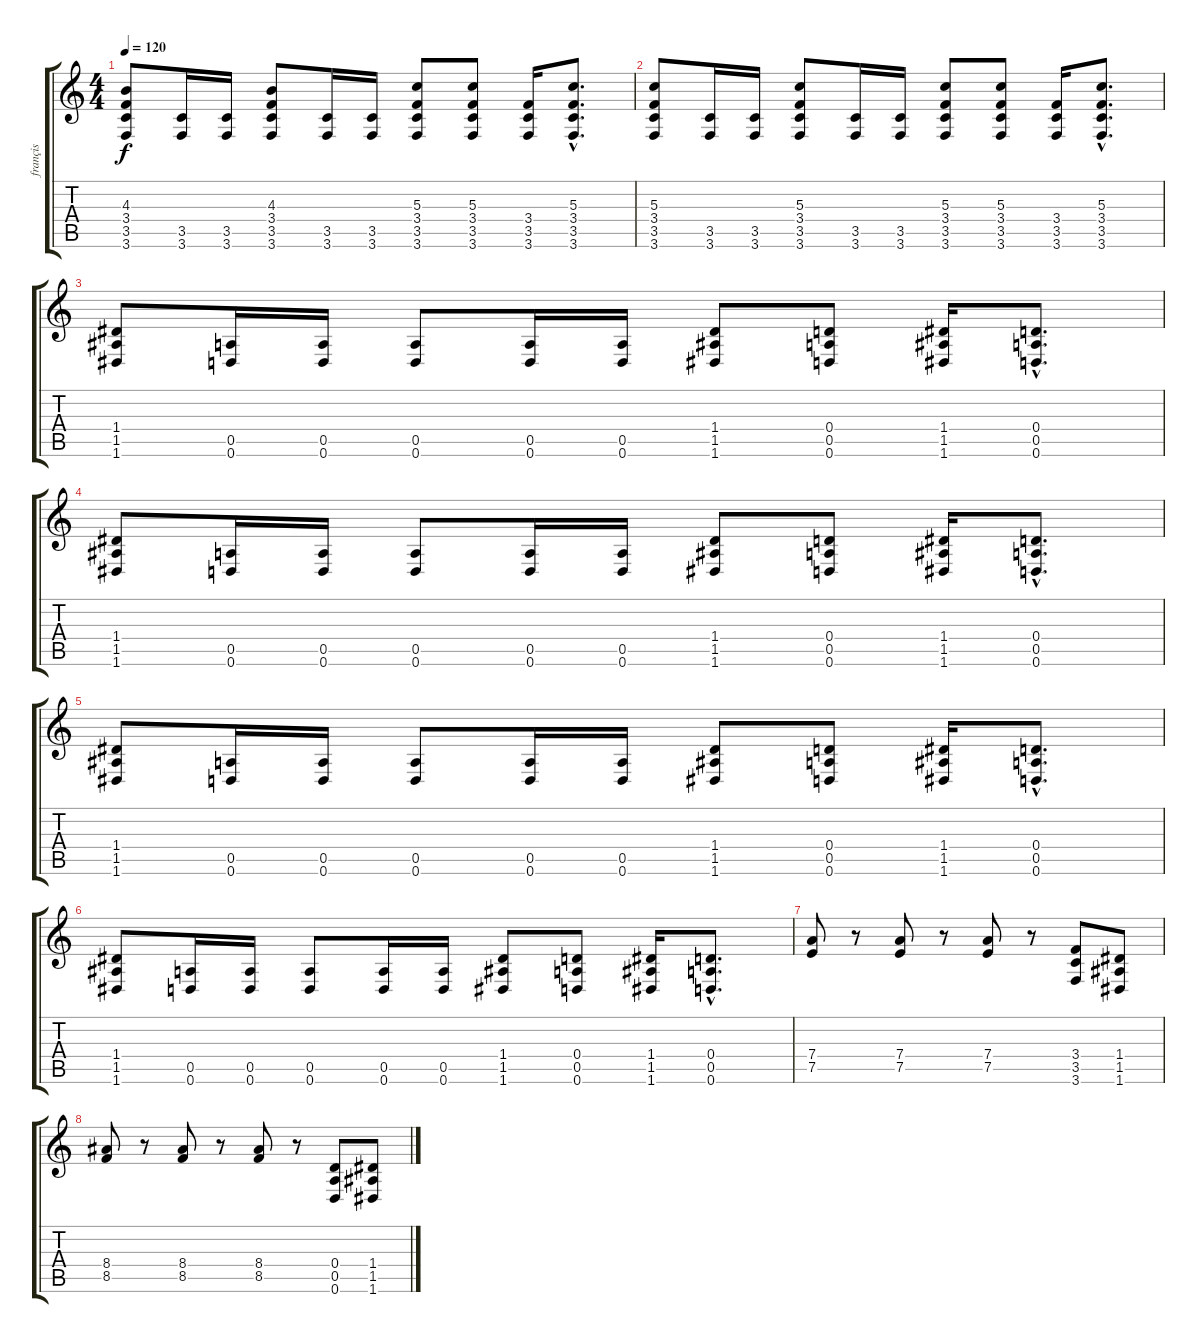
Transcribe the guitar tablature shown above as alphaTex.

\track ("françis" "françis") {instrument distortionguitar}
\staff {score tabs}
\tuning (E4 B3 G3 D3 A2 D2) {hide}
\ts (4 4)
\tempo 120
\clef g2
\ks c
(4.3 3.4 3.5 3.6).8{dy f} (3.5 3.6).16 (3.5 3.6).16 (4.3 3.4 3.5 3.6).8 (3.5 3.6).16 (3.5 3.6).16 (5.3 3.4 3.5 3.6).8 (5.3 3.4 3.5 3.6).8 (3.4 3.5 3.6).16 (5.3{hac} 3.4{hac} 3.5{hac} 3.6{hac}).8{d} |
(5.3 3.4 3.5 3.6).8 (3.5 3.6).16 (3.5 3.6).16 (5.3 3.4 3.5 3.6).8 (3.5 3.6).16 (3.5 3.6).16 (5.3 3.4 3.5 3.6).8 (5.3 3.4 3.5 3.6).8 (3.4 3.5 3.6).16 (5.3{hac} 3.4{hac} 3.5{hac} 3.6{hac}).8{d} |
(1.4 1.5 1.6).8 (0.5 0.6).16 (0.5 0.6).16 (0.5 0.6).8 (0.5 0.6).16 (0.5 0.6).16 (1.4 1.5 1.6).8 (0.4 0.5 0.6).8 (1.4 1.5 1.6).16 (0.4{hac} 0.5{hac} 0.6{hac}).8{d} |
(1.4 1.5 1.6).8 (0.5 0.6).16 (0.5 0.6).16 (0.5 0.6).8 (0.5 0.6).16 (0.5 0.6).16 (1.4 1.5 1.6).8 (0.4 0.5 0.6).8 (1.4 1.5 1.6).16 (0.4{hac} 0.5{hac} 0.6{hac}).8{d} |
(1.4 1.5 1.6).8 (0.5 0.6).16 (0.5 0.6).16 (0.5 0.6).8 (0.5 0.6).16 (0.5 0.6).16 (1.4 1.5 1.6).8 (0.4 0.5 0.6).8 (1.4 1.5 1.6).16 (0.4{hac} 0.5{hac} 0.6{hac}).8{d} |
(1.4 1.5 1.6).8 (0.5 0.6).16 (0.5 0.6).16 (0.5 0.6).8 (0.5 0.6).16 (0.5 0.6).16 (1.4 1.5 1.6).8 (0.4 0.5 0.6).8 (1.4 1.5 1.6).16 (0.4{hac} 0.5{hac} 0.6{hac}).8{d} |
(7.4 7.5).8 r.8 (7.4 7.5).8 r.8 (7.4 7.5).8 r.8 (3.4 3.5 3.6).8 (1.4 1.5 1.6).8 |
(8.4 8.5).8 r.8 (8.4 8.5).8 r.8 (8.4 8.5).8 r.8 (0.4 0.5 0.6).8 (1.4 1.5 1.6).8
